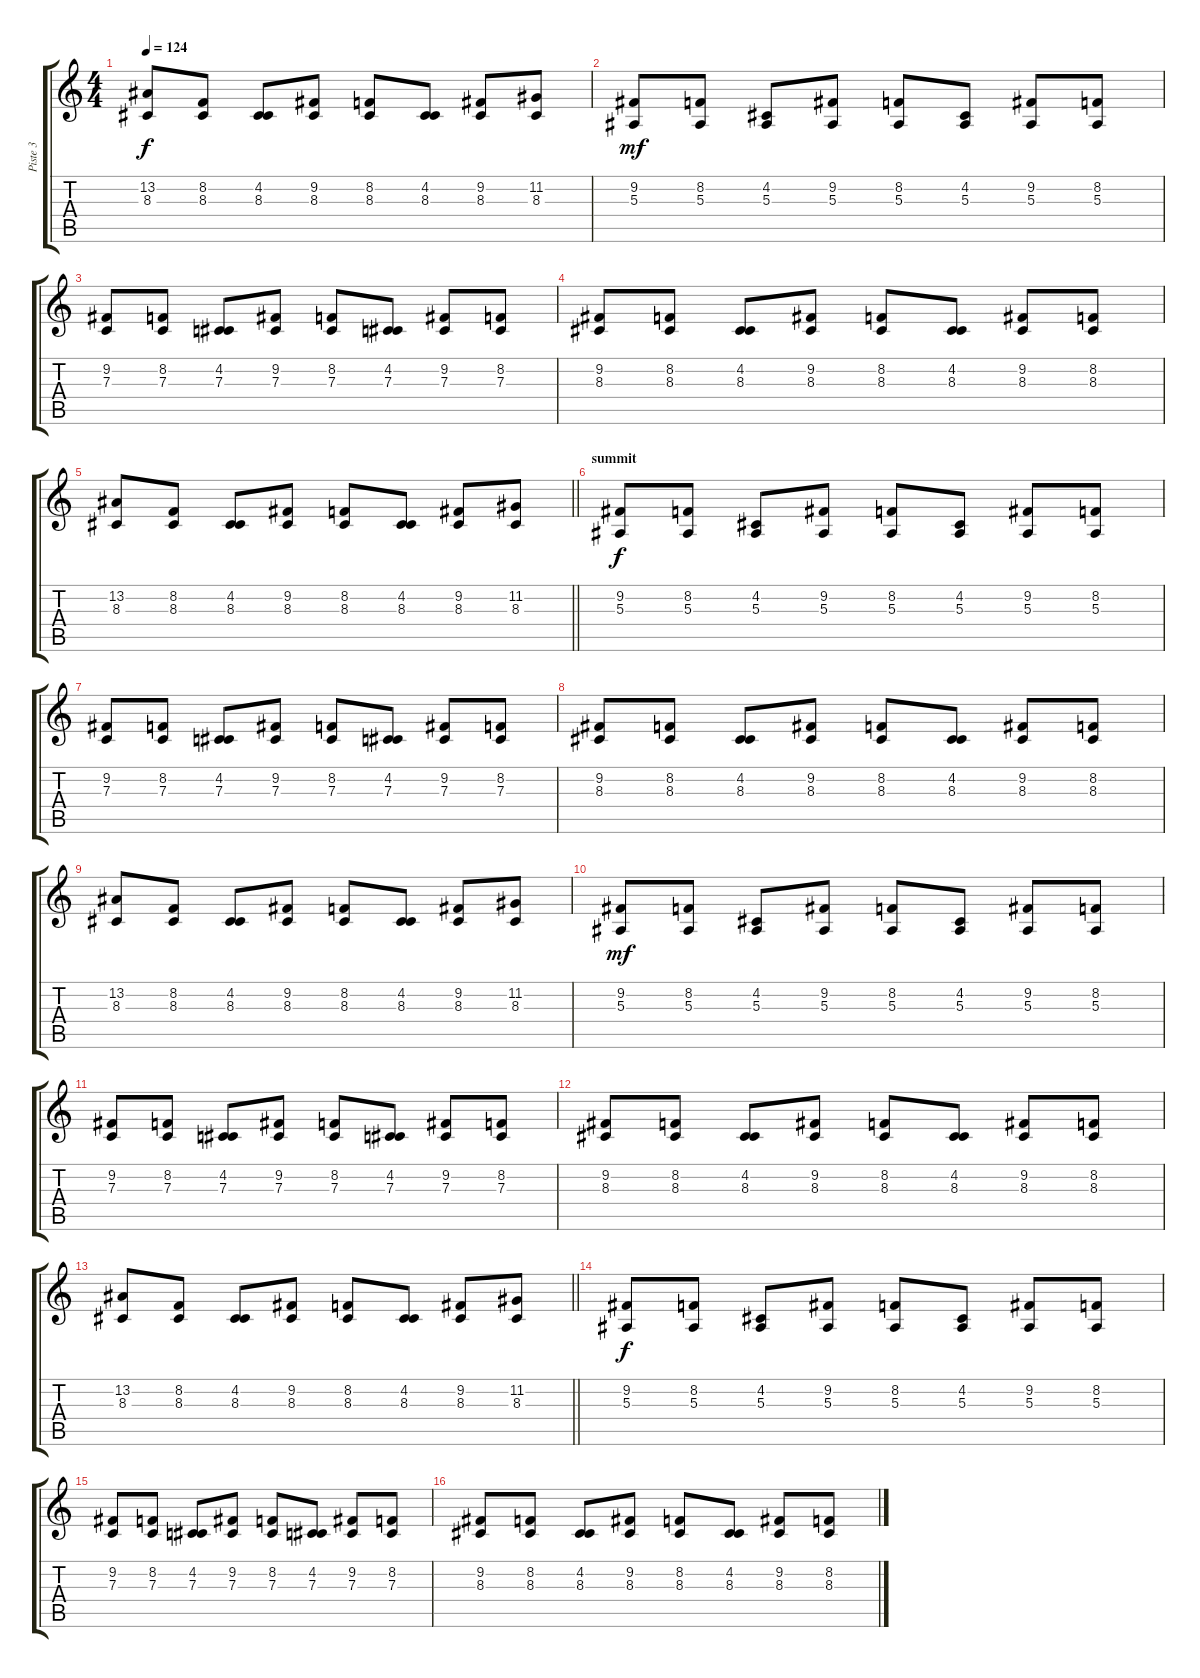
\track ("Piste 3" "Piste 3") {instrument brightacousticpiano}
\staff {score tabs}
\tuning (D4 A3 F3 C3 G2 D2) {hide}
\ts (4 4)
\tempo 124
\clef g2
\ks c
(13.2 8.3).8{dy f} (8.2 8.3).8 (4.2 8.3).8 (9.2 8.3).8 (8.2 8.3).8 (4.2 8.3).8 (9.2 8.3).8 (11.2 8.3).8 |
(9.2 5.3).8{dy mf} (8.2 5.3).8 (4.2 5.3).8 (9.2 5.3).8 (8.2 5.3).8 (4.2 5.3).8 (9.2 5.3).8 (8.2 5.3).8 |
(9.2 7.3).8 (8.2 7.3).8 (4.2 7.3).8 (9.2 7.3).8 (8.2 7.3).8 (4.2 7.3).8 (9.2 7.3).8 (8.2 7.3).8 |
(9.2 8.3).8 (8.2 8.3).8 (4.2 8.3).8 (9.2 8.3).8 (8.2 8.3).8 (4.2 8.3).8 (9.2 8.3).8 (8.2 8.3).8 |
\barLineRight lightlight
(13.2 8.3).8 (8.2 8.3).8 (4.2 8.3).8 (9.2 8.3).8 (8.2 8.3).8 (4.2 8.3).8 (9.2 8.3).8 (11.2 8.3).8 |
\section ("" "summit")
(9.2 5.3).8{dy f} (8.2 5.3).8 (4.2 5.3).8 (9.2 5.3).8 (8.2 5.3).8 (4.2 5.3).8 (9.2 5.3).8 (8.2 5.3).8 |
(9.2 7.3).8 (8.2 7.3).8 (4.2 7.3).8 (9.2 7.3).8 (8.2 7.3).8 (4.2 7.3).8 (9.2 7.3).8 (8.2 7.3).8 |
(9.2 8.3).8 (8.2 8.3).8 (4.2 8.3).8 (9.2 8.3).8 (8.2 8.3).8 (4.2 8.3).8 (9.2 8.3).8 (8.2 8.3).8 |
(13.2 8.3).8 (8.2 8.3).8 (4.2 8.3).8 (9.2 8.3).8 (8.2 8.3).8 (4.2 8.3).8 (9.2 8.3).8 (11.2 8.3).8 |
(9.2 5.3).8{dy mf} (8.2 5.3).8 (4.2 5.3).8 (9.2 5.3).8 (8.2 5.3).8 (4.2 5.3).8 (9.2 5.3).8 (8.2 5.3).8 |
(9.2 7.3).8 (8.2 7.3).8 (4.2 7.3).8 (9.2 7.3).8 (8.2 7.3).8 (4.2 7.3).8 (9.2 7.3).8 (8.2 7.3).8 |
(9.2 8.3).8 (8.2 8.3).8 (4.2 8.3).8 (9.2 8.3).8 (8.2 8.3).8 (4.2 8.3).8 (9.2 8.3).8 (8.2 8.3).8 |
\barLineRight lightlight
(13.2 8.3).8 (8.2 8.3).8 (4.2 8.3).8 (9.2 8.3).8 (8.2 8.3).8 (4.2 8.3).8 (9.2 8.3).8 (11.2 8.3).8 |
(9.2 5.3).8{dy f} (8.2 5.3).8 (4.2 5.3).8 (9.2 5.3).8 (8.2 5.3).8 (4.2 5.3).8 (9.2 5.3).8 (8.2 5.3).8 |
(9.2 7.3).8 (8.2 7.3).8 (4.2 7.3).8 (9.2 7.3).8 (8.2 7.3).8 (4.2 7.3).8 (9.2 7.3).8 (8.2 7.3).8 |
(9.2 8.3).8 (8.2 8.3).8 (4.2 8.3).8 (9.2 8.3).8 (8.2 8.3).8 (4.2 8.3).8 (9.2 8.3).8 (8.2 8.3).8
